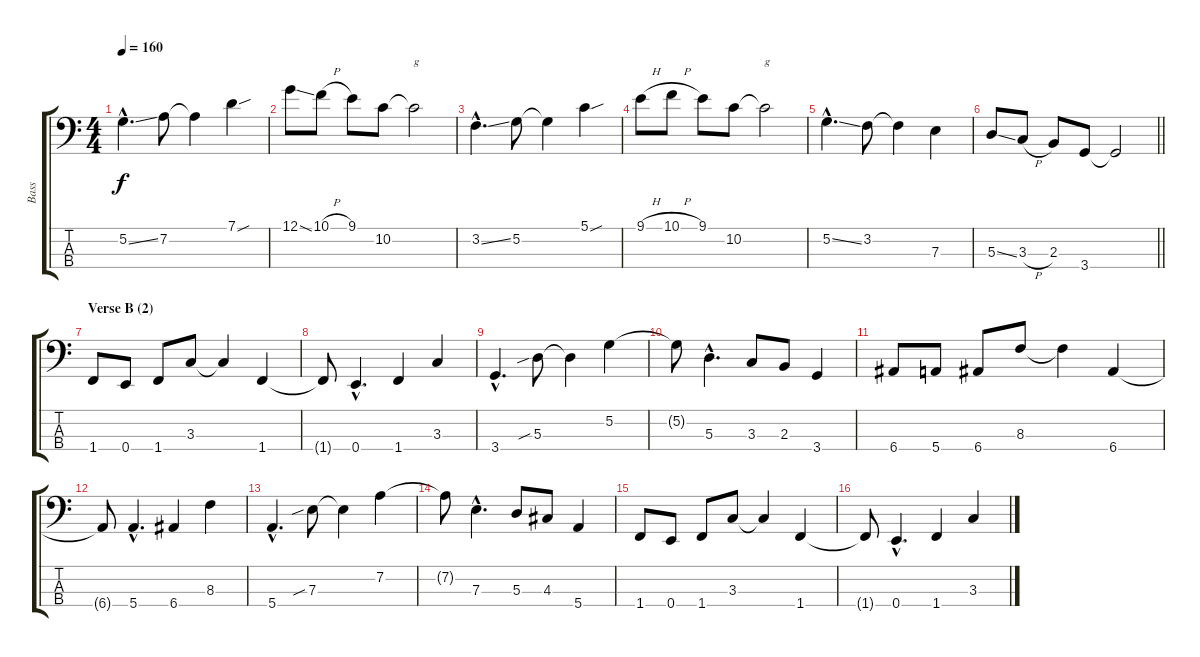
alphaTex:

\track ("Bass" "Bass") {instrument electricbasspick}
\staff {score tabs}
\tuning (G2 D2 A1 E1) {hide}
\ts (4 4)
\tempo 160
\clef f4
\ks c
5.2{ss hac}.4{d dy f} 7.2.8 7.2{t}.4 7.1{sou}.4 |
12.1{ss}.8 10.1{h}.8 9.1.8 10.2.8 10.2{t}.2{txt "g"} |
3.2{ss hac}.4{d} 5.2.8 5.2{t}.4 5.1{sou}.4 |
9.1{h}.8 10.1{h}.8 9.1.8 10.2.8 10.2{t}.2{txt "g"} |
5.2{ss hac}.4{d} 3.2.8 3.2{t}.4 7.3.4 |
\barLineRight lightlight
5.3{ss}.8 3.3{h}.8 2.3.8 3.4.8 3.4{t}.2 |
\section ("" "Verse B (2)")
1.4.8 0.4.8 1.4.8 3.3.8 3.3{t}.4 1.4.4 |
1.4{t}.8 0.4{hac}.4{d} 1.4.4 3.3.4 |
3.4{hac}.4{d} 5.3{sib}.8 5.3{t}.4 5.2.4 |
5.2{t}.8 5.3{hac}.4{d} 3.3.8 2.3.8 3.4.4 |
6.4.8 5.4.8 6.4.8 8.3.8 8.3{t}.4 6.4.4 |
6.4{t}.8 5.4{hac}.4{d} 6.4.4 8.3.4 |
5.4{hac}.4{d} 7.3{sib}.8 7.3{t}.4 7.2.4 |
7.2{t}.8 7.3{hac}.4{d} 5.3.8 4.3.8 5.4.4 |
1.4.8 0.4.8 1.4.8 3.3.8 3.3{t}.4 1.4.4 |
1.4{t}.8 0.4{hac}.4{d} 1.4.4 3.3.4
